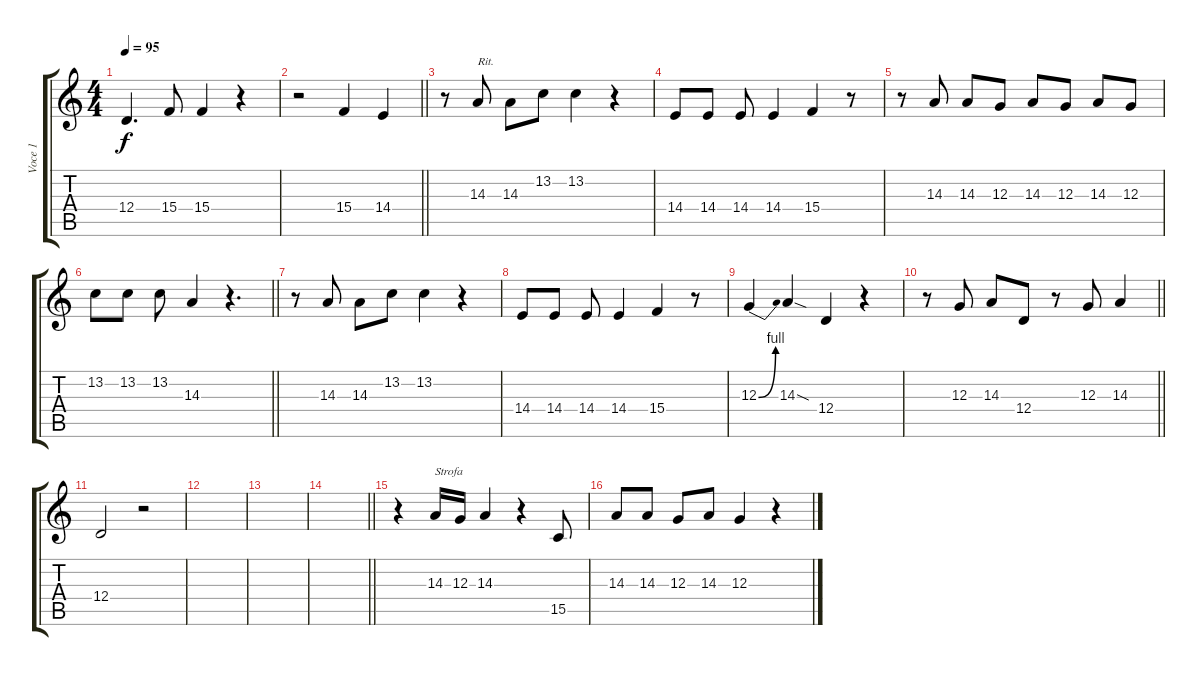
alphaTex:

\track ("Voce 1" "Voce 1") {instrument lead1square}
\staff {score tabs}
\tuning (E4 B3 G3 D3 A2 E2) {hide}
\ts (4 4)
\tempo 95
\clef g2
\ks c
12.4.4{d dy f} 15.4.8 15.4.4 r.4 |
\barLineRight lightlight
r.2 15.4.4 14.4.4 |
r.8 14.3.8{txt "Rit."} 14.3.8 13.2.8 13.2.4 r.4 |
14.4.8 14.4.8 14.4.8 14.4.4 15.4.4 r.8 |
r.8 14.3.8 14.3.8 12.3.8 14.3.8 12.3.8 14.3.8 12.3.8 |
\barLineRight lightlight
13.2.8 13.2.8 13.2.8 14.3.4 r.4{d} |
r.8 14.3.8 14.3.8 13.2.8 13.2.4 r.4 |
14.4.8 14.4.8 14.4.8 14.4.4 15.4.4 r.8 |
12.3{be (bend 0 0 60 4)}.4 14.3{sod}.4 12.4.4 r.4 |
\barLineRight lightlight
r.8 12.3.8 14.3.8 12.4.8 r.8 12.3.8 14.3.4 |
12.4.2 r.2 |
|
|
\barLineRight lightlight
|
r.4 14.3.16{txt "Strofa"} 12.3.16 14.3.4 r.4 15.5.8 |
14.3.8 14.3.8 12.3.8 14.3.8 12.3.4 r.4
